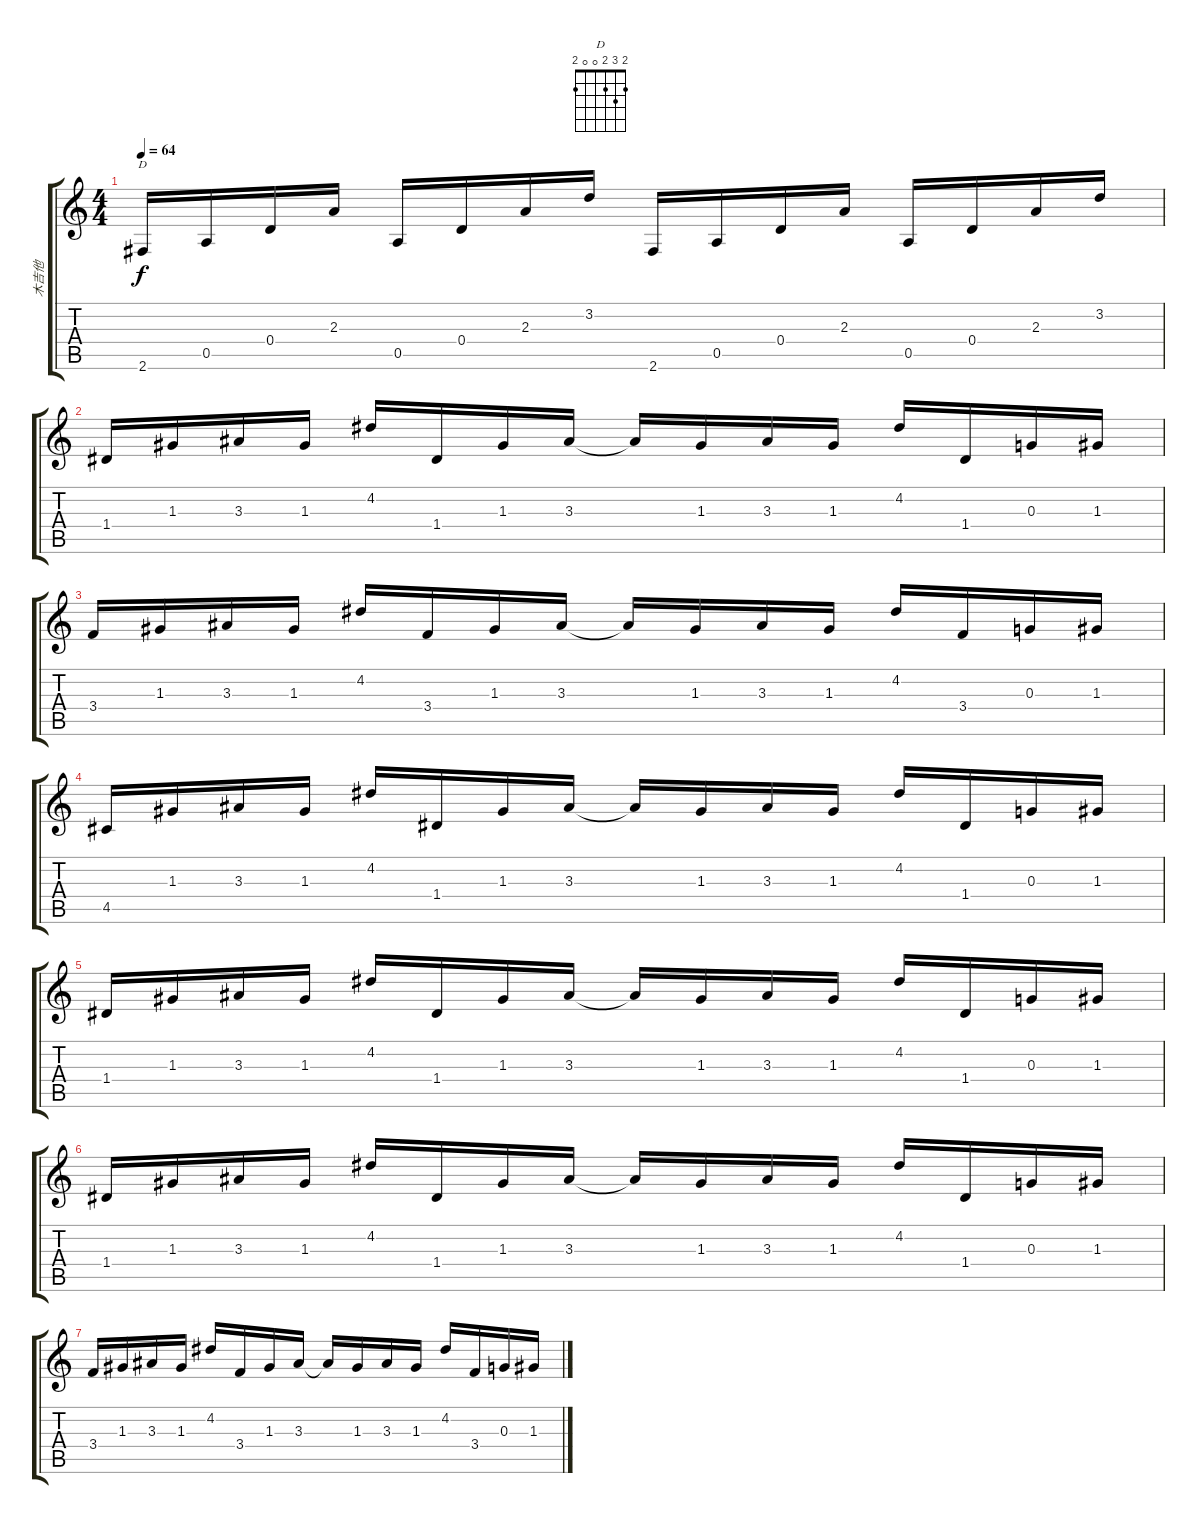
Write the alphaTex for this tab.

\track ("木吉他" "木吉他") {instrument acousticguitarsteel}
\staff {score tabs}
\tuning (E4 B3 G3 D3 A2 E2) {hide}
\chord ("D" 2 3 2 0 0 2)
\ts (4 4)
\tempo 64
\clef g2
\ks c
2.6.16{ch "D" dy f} 0.5.16 0.4.16 2.3.16 0.5.16 0.4.16 2.3.16 3.2.16 2.6.16 0.5.16 0.4.16 2.3.16 0.5.16 0.4.16 2.3.16 3.2.16 |
1.4.16 1.3.16 3.3.16 1.3.16 4.2.16 1.4.16 1.3.16 3.3.16 3.3{t}.16 1.3.16 3.3.16 1.3.16 4.2.16 1.4.16 0.3.16 1.3.16 |
3.4.16 1.3.16 3.3.16 1.3.16 4.2.16 3.4.16 1.3.16 3.3.16 3.3{t}.16 1.3.16 3.3.16 1.3.16 4.2.16 3.4.16 0.3.16 1.3.16 |
4.5.16 1.3.16 3.3.16 1.3.16 4.2.16 1.4.16 1.3.16 3.3.16 3.3{t}.16 1.3.16 3.3.16 1.3.16 4.2.16 1.4.16 0.3.16 1.3.16 |
1.4.16 1.3.16 3.3.16 1.3.16 4.2.16 1.4.16 1.3.16 3.3.16 3.3{t}.16 1.3.16 3.3.16 1.3.16 4.2.16 1.4.16 0.3.16 1.3.16 |
1.4.16 1.3.16 3.3.16 1.3.16 4.2.16 1.4.16 1.3.16 3.3.16 3.3{t}.16 1.3.16 3.3.16 1.3.16 4.2.16 1.4.16 0.3.16 1.3.16 |
3.4.16 1.3.16 3.3.16 1.3.16 4.2.16 3.4.16 1.3.16 3.3.16 3.3{t}.16 1.3.16 3.3.16 1.3.16 4.2.16 3.4.16 0.3.16 1.3.16
